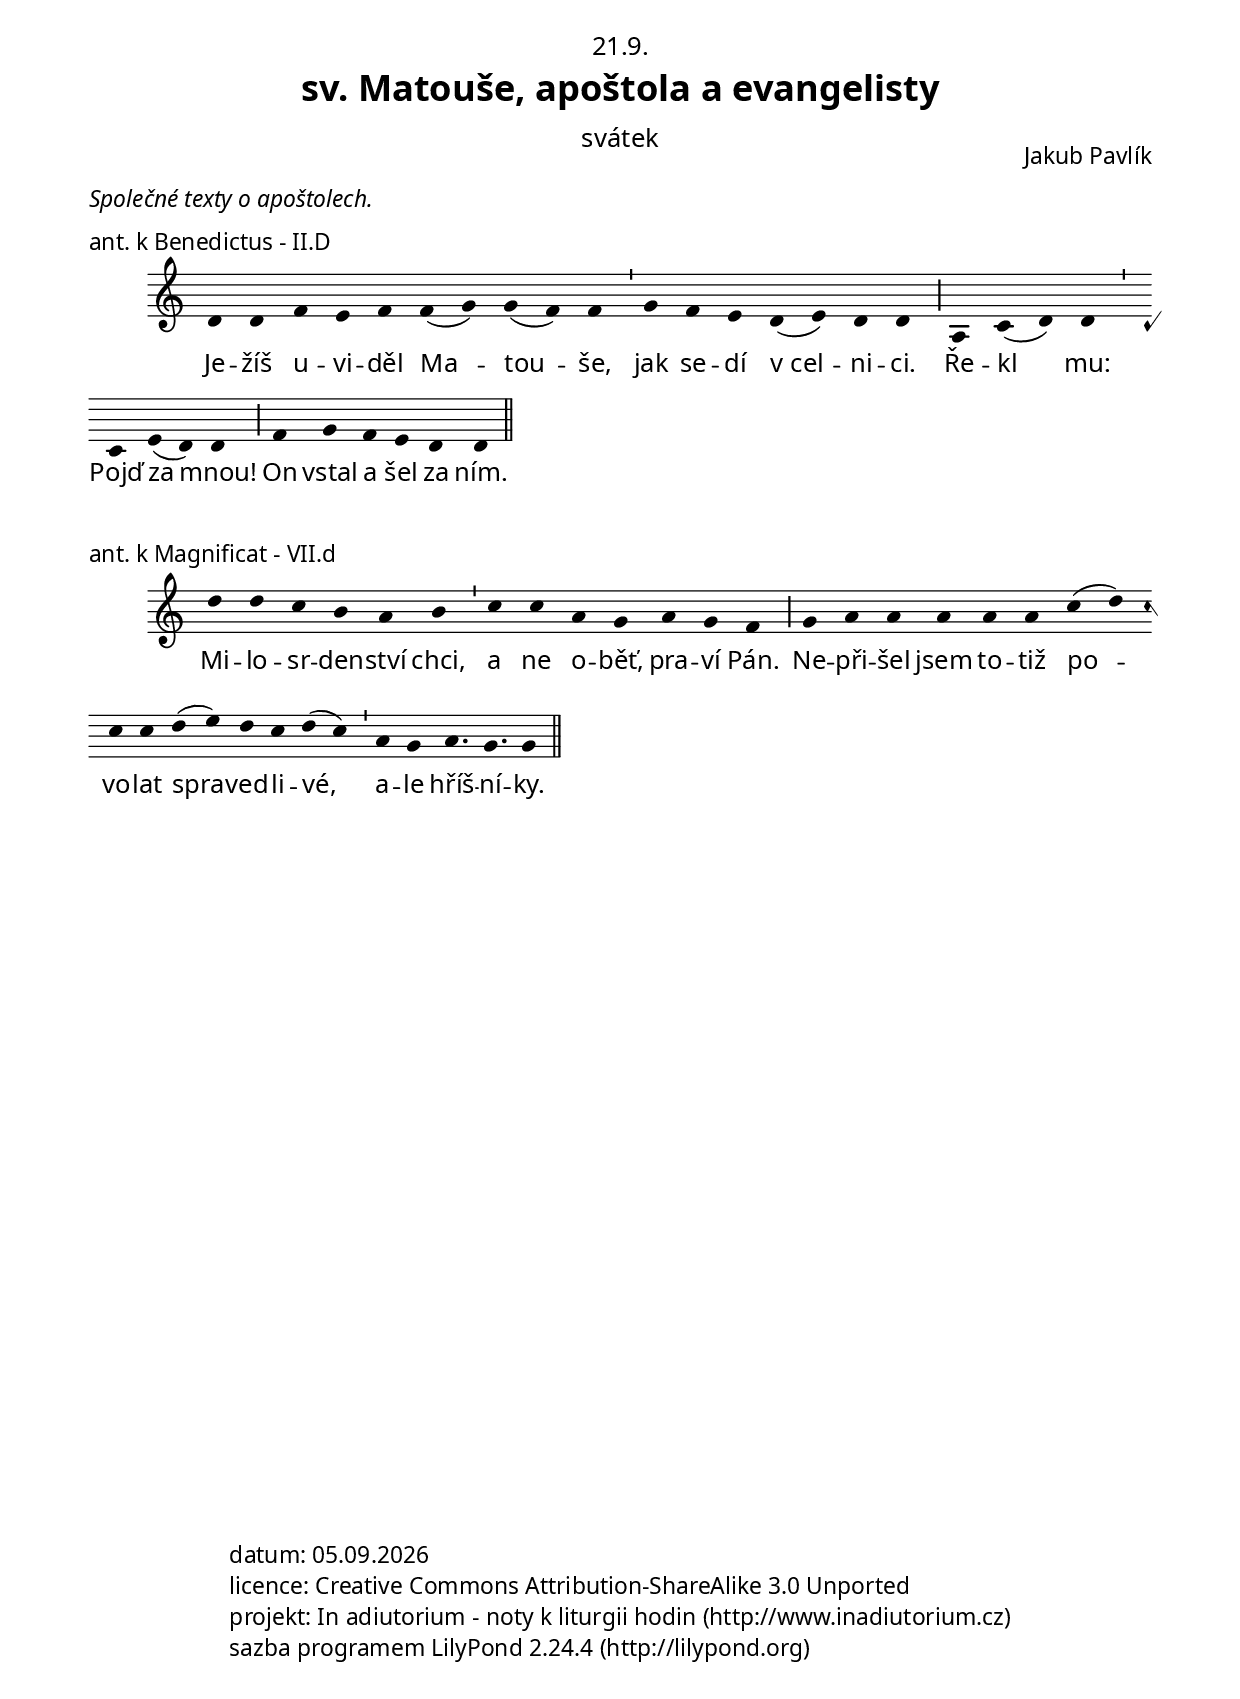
\version "2.19.28"

\include "../spolecne.ly"

\header {
  title = \markup\titleSvatek
            "sv. Matouše, apoštola a evangelisty"
            svátek
            21.9.
  composer = "Jakub Pavlík"
}

\markup\communia #'(#:apostol)

\score {
  \relative c' {
    \choralniRezim
    d4 d f e f f( g) g( f) f \barMin
    g f e d( e) d d \barMaior
    a c( d) d \barMin
    c e( d) d \barMaior
    f g
    f e d d \barFinalis
  }
  \addlyrics {
    Je -- žíš u -- vi -- děl Ma -- tou -- še,
    jak se -- dí v_cel -- ni -- ci.
    Ře -- kl mu:
    Pojď za mnou!
    On vstal
    a šel za ním.
  }
  \header {
    quid = "ant. k Benedictus"
    modus = "II"
    differentia = "D"
    psalmus = ""
    id = "aben"
    piece = \markup {\sestavTitulekBezZalmu}
  }
}

\score {
  \relative c'' {
    \choralniRezim
    d4 d c b a b \barMin
    c c a g a g f \barMaior
    g a a a a a c( d) c c d( e) d c d( c) \barMin
    a g a4. g g4 \barFinalis
  }
  \addlyrics {
    Mi -- lo -- sr -- den -- ství chci,
    a ne o -- běť, pra -- ví Pán.
    Ne -- při -- šel jsem to -- tiž po -- vo -- lat spra -- ved -- li -- vé,
    a -- le hříš -- ní -- ky.
  }
  \header {
    quid = "ant. k Magnificat"
    modus = "VII"
    differentia = "d"
    psalmus = ""
    id = "amag"
    piece = \markup {\sestavTitulekBezZalmu}
  }
}
